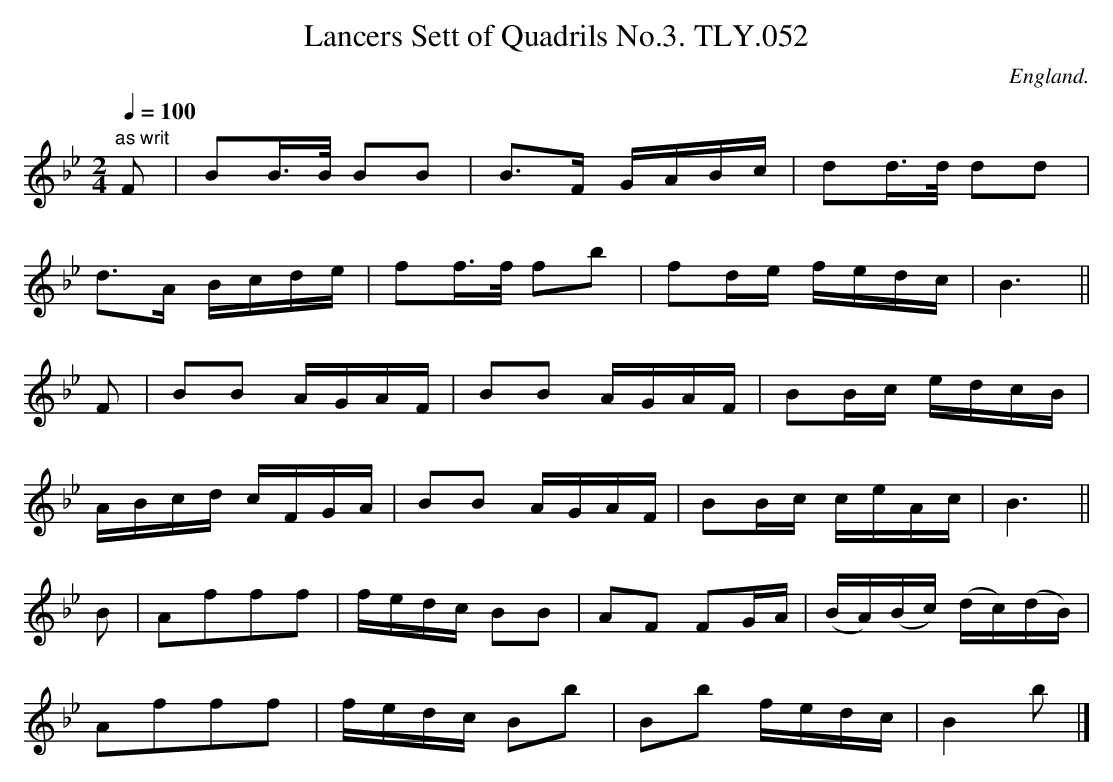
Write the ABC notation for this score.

X:1
T:Lancers Sett of Quadrils No.3. TLY.052
L:1/16
M:2/4
O:England.
Q:1/4=100
K:Bb
"as writ"F2| B2B>B B2B2| B3F GABc|d2d>d d2d2|!
d3A Bcde|f2f>f f2b2| f2de fedc| B6||!
F2|B2B2 AGAF|B2B2 AGAF| B2Bc edcB|!
ABcd cFGA| B2B2 AGAF| B2Bc ceAc| B6||!
B2|A2f2f2f2|fedc B2B2| A2F2 F2GA|(BA)(Bc) (dc)(dB)|!
A2f2f2f2|fedc B2b2|B2b2 fedc|B4 b2|]
